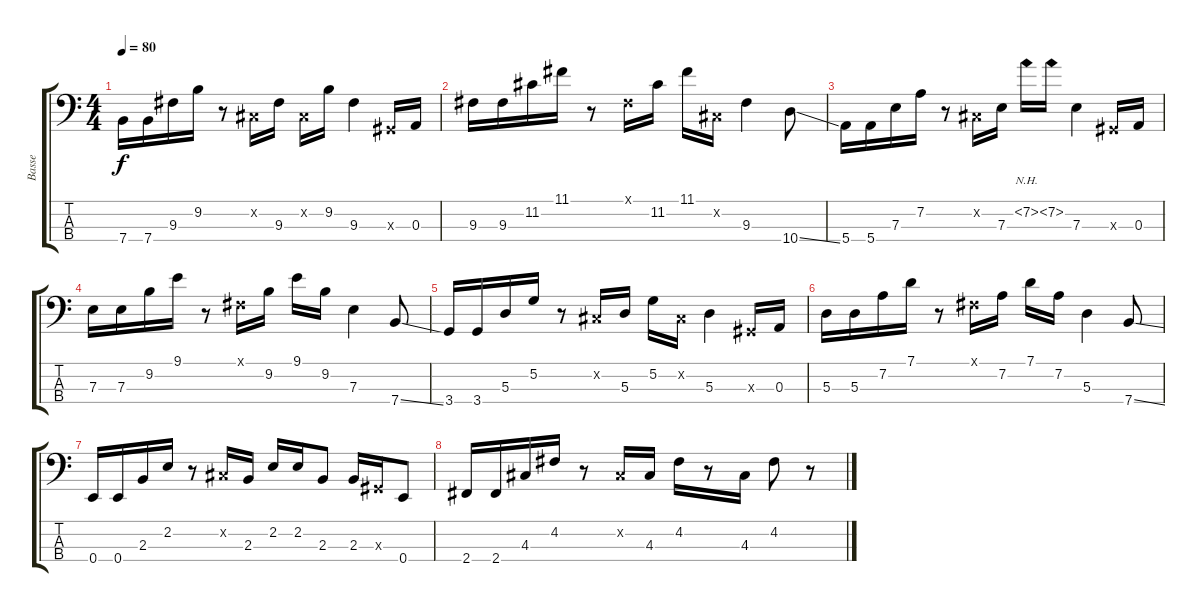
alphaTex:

\track ("Basse" "Basse") {instrument slapbass1}
\staff {score tabs}
\tuning (G2 D2 A1 E1) {hide}
\ts (4 4)
\tempo 80
\clef f4
\ks c
7.4.16{dy f} 7.4.16 9.3.16 9.2.16 r.8 -1.2{x}.16 9.3.16 -1.2{x}.16 9.2.16 9.3.4 -1.3{x}.16 0.3.16 |
9.3.16 9.3.16 11.2.16 11.1.16 r.8 -1.1{x}.16 11.2.16 11.1.16 -1.2{x}.16 9.3.4 10.4{ss}.8 |
5.4.16 5.4.16 7.3.16 7.2.16 r.8 -1.2{x}.16 7.3.16 7.2{nh}.16 7.2{nh}.16 7.3.4 -1.3{x}.16 0.3.16 |
7.3.16 7.3.16 9.2.16 9.1.16 r.8 -1.1{x}.16 9.2.16 9.1.16 9.2.16 7.3.4 7.4{ss}.8 |
3.4.16 3.4.16 5.3.16 5.2.16 r.8 -1.2{x}.16 5.3.16 5.2.16 -1.2{x}.16 5.3.4 -1.3{x}.16 0.3.16 |
5.3.16 5.3.16 7.2.16 7.1.16 r.8 -1.1{x}.16 7.2.16 7.1.16 7.2.16 5.3.4 7.4{ss}.8 |
0.4.16 0.4.16 2.3.16 2.2.16 r.8 -1.2{x}.16 2.3.16 2.2.16 2.2.16 2.3.8 2.3.16 -1.3{x}.16 0.4.8 |
2.4.16 2.4.16 4.3.16 4.2.16 r.8 -1.2{x}.16 4.3.16 4.2.16 r.8 4.3.16 4.2.8 r.8
